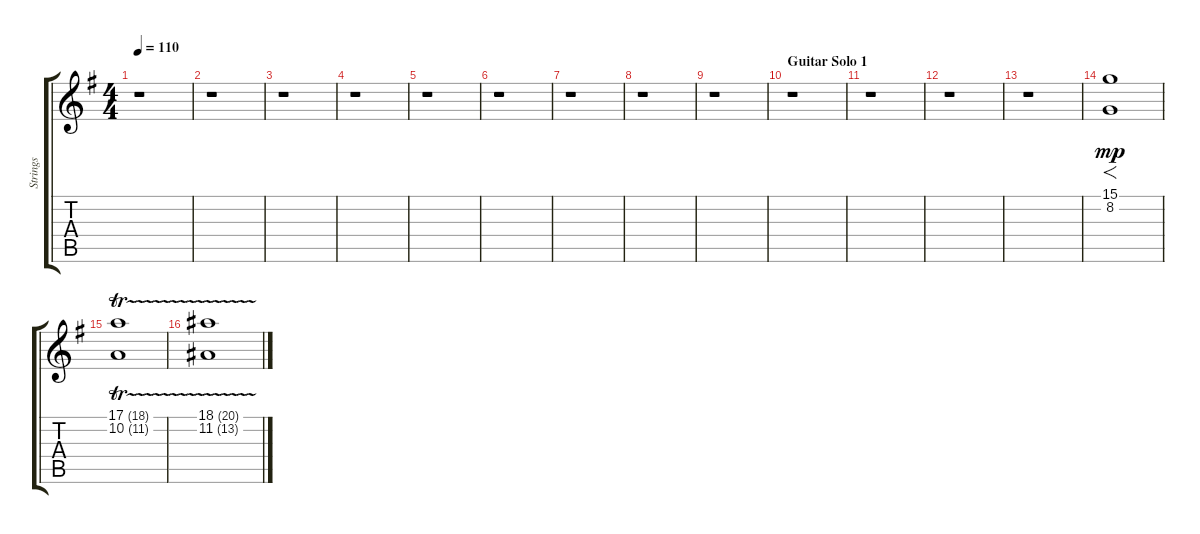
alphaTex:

\track ("Strings" "Strings") {instrument stringensemble1}
\staff {score tabs}
\tuning (E4 B3 G3 D3 A2 E2) {hide}
\ts (4 4)
\tempo 110
\clef g2
\ks g
r.1{dy f} |
r.1 |
r.1 |
r.1 |
r.1 |
r.1 |
r.1 |
r.1 |
r.1 |
\section ("" "Guitar Solo 1")
r.1 |
r.1 |
r.1 |
r.1 |
(15.1 8.2).1{f dy mp volume 13} |
(17.1{tr (18 32)} 10.2{tr (11 32)}).1{balance 4} |
(18.1{tr (20 32)} 11.2{tr (13 32)}).1{balance 12}
